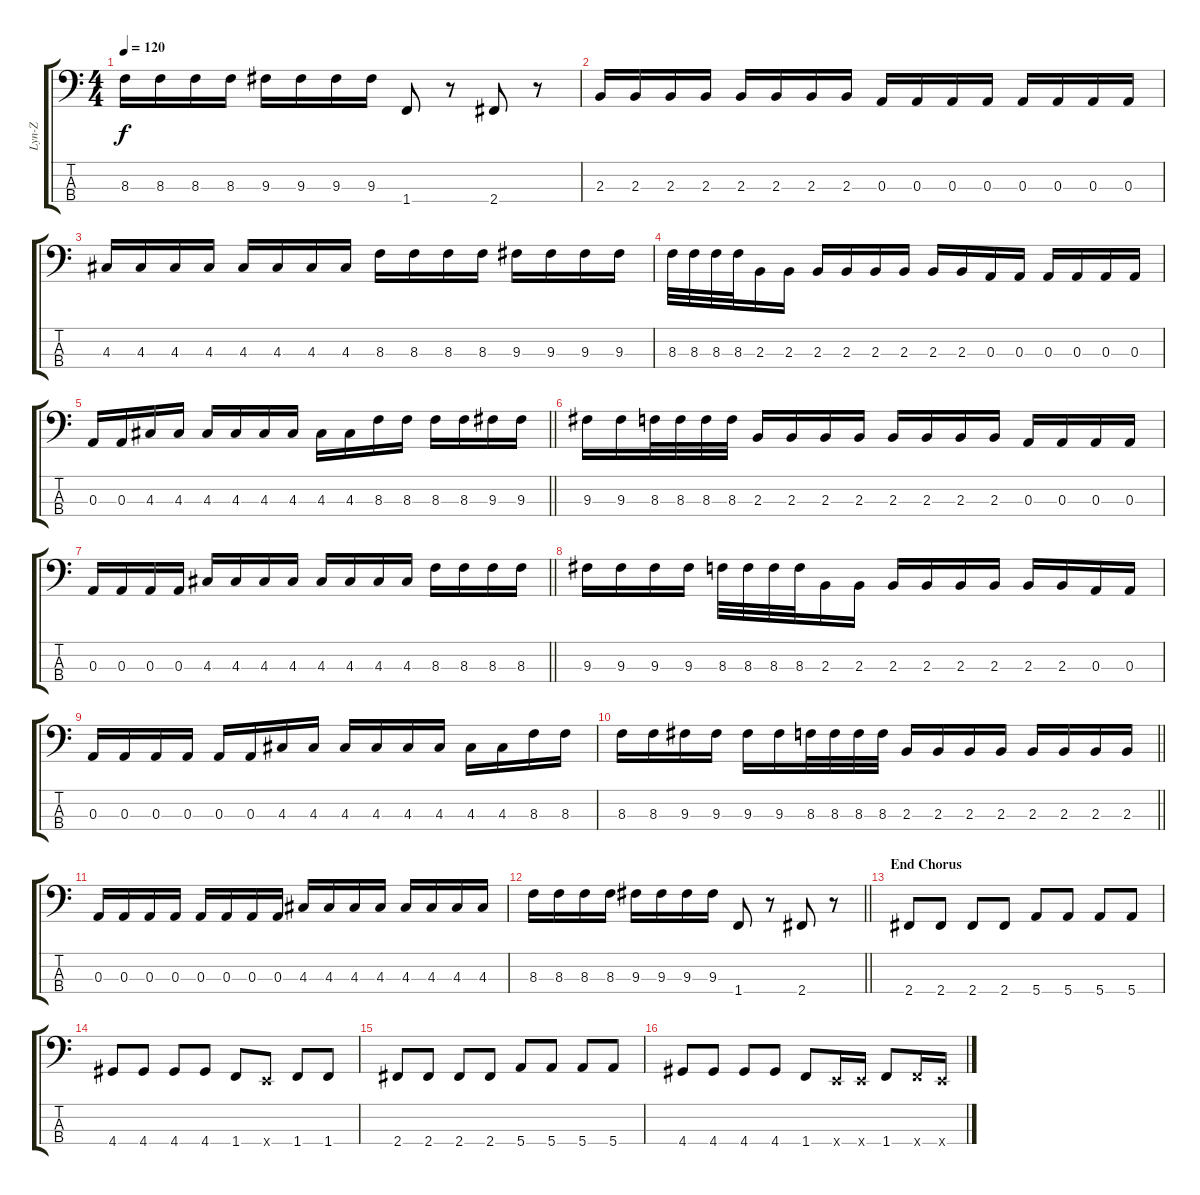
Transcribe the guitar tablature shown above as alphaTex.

\track ("Lyn-Z" "Lyn-Z") {instrument electricbassfinger}
\staff {score tabs}
\tuning (G2 D2 A1 E1) {hide}
\ts (4 4)
\tempo 120
\clef f4
\ks c
8.3.16{dy f} 8.3.16 8.3.16 8.3.16 9.3.16 9.3.16 9.3.16 9.3.16 1.4.8 r.8 2.4.8 r.8 |
2.3.16 2.3.16 2.3.16 2.3.16 2.3.16 2.3.16 2.3.16 2.3.16 0.3.16 0.3.16 0.3.16 0.3.16 0.3.16 0.3.16 0.3.16 0.3.16 |
4.3.16 4.3.16 4.3.16 4.3.16 4.3.16 4.3.16 4.3.16 4.3.16 8.3.16 8.3.16 8.3.16 8.3.16 9.3.16 9.3.16 9.3.16 9.3.16 |
8.3.32 8.3.32 8.3.32 8.3.32 2.3.16 2.3.16 2.3.16 2.3.16 2.3.16 2.3.16 2.3.16 2.3.16 0.3.16 0.3.16 0.3.16 0.3.16 0.3.16 0.3.16 |
\barLineRight lightlight
0.3.16 0.3.16 4.3.16 4.3.16 4.3.16 4.3.16 4.3.16 4.3.16 4.3.16 4.3.16 8.3.16 8.3.16 8.3.16 8.3.16 9.3.16 9.3.16 |
9.3.16 9.3.16 8.3.32 8.3.32 8.3.32 8.3.32 2.3.16 2.3.16 2.3.16 2.3.16 2.3.16 2.3.16 2.3.16 2.3.16 0.3.16 0.3.16 0.3.16 0.3.16 |
\barLineRight lightlight
0.3.16 0.3.16 0.3.16 0.3.16 4.3.16 4.3.16 4.3.16 4.3.16 4.3.16 4.3.16 4.3.16 4.3.16 8.3.16 8.3.16 8.3.16 8.3.16 |
9.3.16 9.3.16 9.3.16 9.3.16 8.3.32 8.3.32 8.3.32 8.3.32 2.3.16 2.3.16 2.3.16 2.3.16 2.3.16 2.3.16 2.3.16 2.3.16 0.3.16 0.3.16 |
0.3.16 0.3.16 0.3.16 0.3.16 0.3.16 0.3.16 4.3.16 4.3.16 4.3.16 4.3.16 4.3.16 4.3.16 4.3.16 4.3.16 8.3.16 8.3.16 |
\barLineRight lightlight
8.3.16 8.3.16 9.3.16 9.3.16 9.3.16 9.3.16 8.3.32 8.3.32 8.3.32 8.3.32 2.3.16 2.3.16 2.3.16 2.3.16 2.3.16 2.3.16 2.3.16 2.3.16 |
0.3.16 0.3.16 0.3.16 0.3.16 0.3.16 0.3.16 0.3.16 0.3.16 4.3.16 4.3.16 4.3.16 4.3.16 4.3.16 4.3.16 4.3.16 4.3.16 |
\barLineRight lightlight
8.3.16 8.3.16 8.3.16 8.3.16 9.3.16 9.3.16 9.3.16 9.3.16 1.4.8 r.8 2.4.8 r.8 |
\section ("" "End Chorus")
2.4.8 2.4.8 2.4.8 2.4.8 5.4.8 5.4.8 5.4.8 5.4.8 |
4.4.8 4.4.8 4.4.8 4.4.8 1.4.8 0.4{x}.8 1.4.8 1.4.8 |
2.4.8 2.4.8 2.4.8 2.4.8 5.4.8 5.4.8 5.4.8 5.4.8 |
4.4.8 4.4.8 4.4.8 4.4.8 1.4.8 0.4{x}.16 0.4{x}.16 1.4.8 1.4{x}.16 0.4{x}.16
